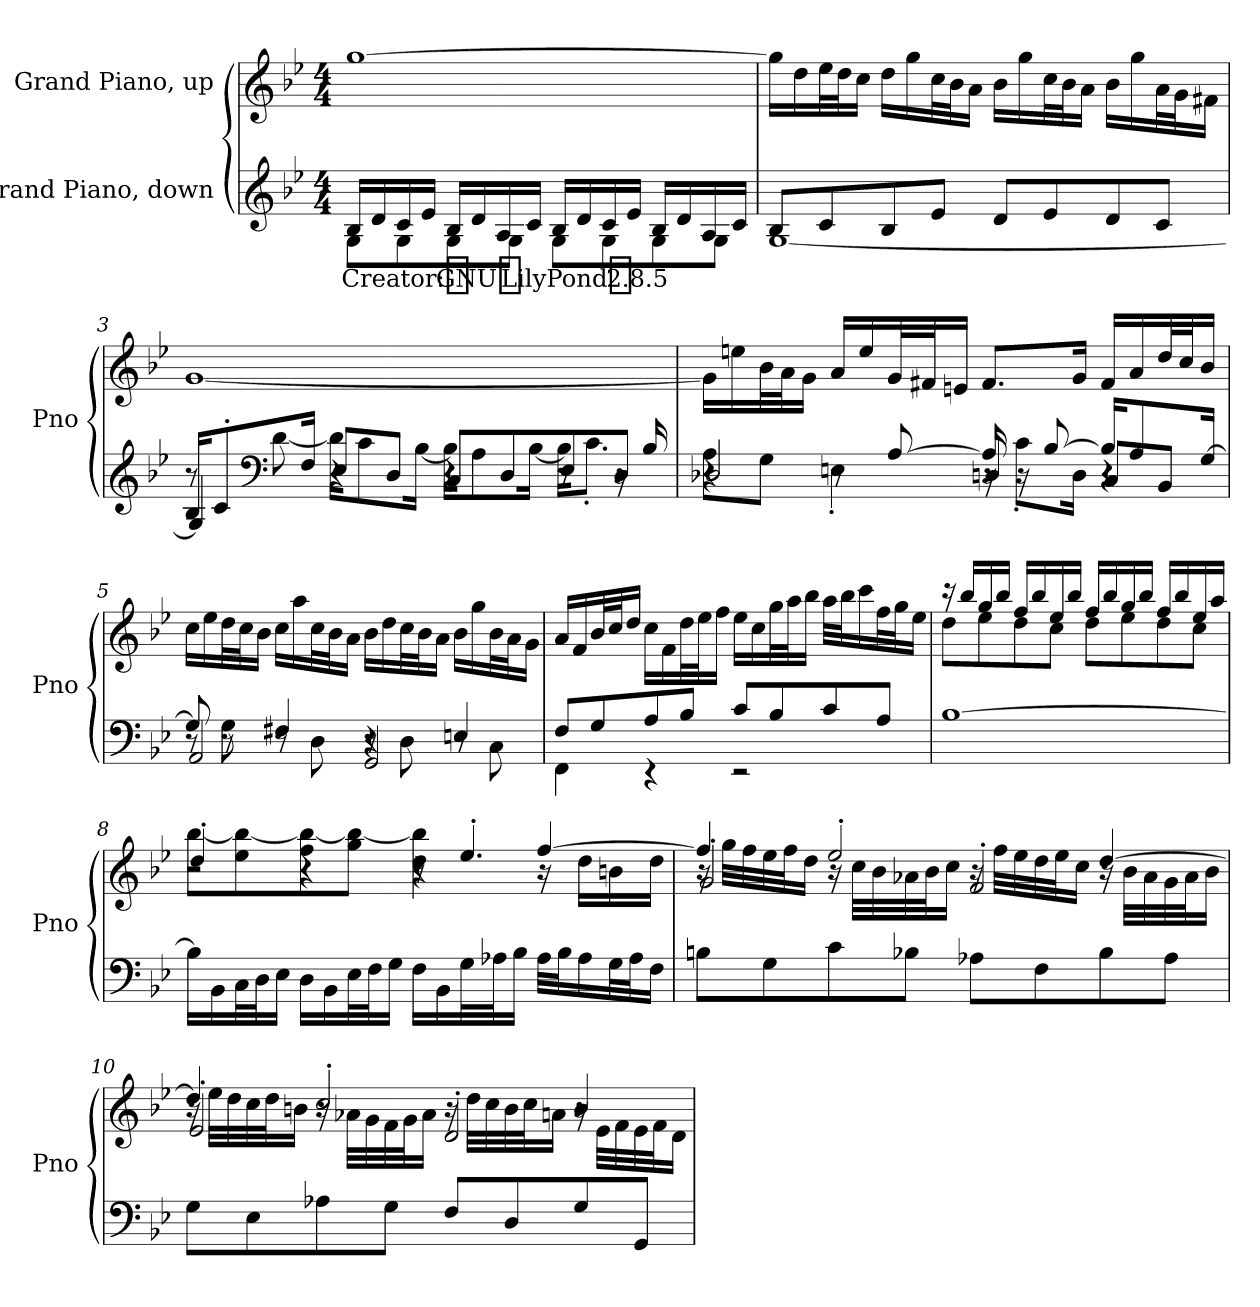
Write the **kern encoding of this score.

**kern	**text	**kern
*part2	*part2	*part1
*staff2	*staff2	*staff1
*I"Grand Piano, down	*	*I"Grand Piano, up
*I'Pno	*	*I'Pno
*clefG2	*	*clefG2
*k[b-e-]	*	*k[b-e-]
*M4/4	*	*M4/4
*MM27	*	*MM27
=1	=1	=1
!	!LO:LY:b	!
*^	*	*
16B-/LL	8G\L	Creator: GNU LilyPond 2.8.5	[1gg
16d/	.	.	.
16c/	8G\	.	.
16e-/JJ	.	.	.
16B-/LL	8G\	.	.
16d/	.	.	.
16A/	8G\J	.	.
16c/JJ	.	.	.
16B-/LL	8G\L	.	.
16d/	.	.	.
16c/	8G\	.	.
16e-/JJ	.	.	.
16B-/LL	8G\	.	.
16d/	.	.	.
16A/	8G\J	.	.
16c/JJ	.	.	.
!!LO:LB:g=z
=2	=2	=2	=2
8B-/L	[1G	.	16gg\LL]
.	.	.	16dd\
8c/	.	.	32ee-\L
.	.	.	32dd\J
.	.	.	16cc\JJ
8B-/	.	.	16dd\LL
.	.	.	16gg\
8e-/J	.	.	32cc\L
.	.	.	32b-\J
.	.	.	16a\JJ
8d/L	.	.	16b-\LL
.	.	.	16gg\
8e-/	.	.	32cc\L
.	.	.	32b-\J
.	.	.	16a\JJ
8d/	.	.	16b-\LL
.	.	.	16gg\
8c/J	.	.	32a\L
.	.	.	32g\J
.	.	.	16f#X\JJ
=3	=3	=3	=3
*	*^	*	*
16B-/KL	8r	4G/]	.	[1g
8c'/	.	.	.	.
*clefF4	*	*	*	*
.	[8d\	.	.	.
16F/Jk	.	.	.	.
4r	16d\KL]	8E-/L	.	.
.	8c\	.	.	.
.	.	8D/J	.	.
.	[16B-\Jk	.	.	.
4r	16B-\KL]	8C/L	.	.
.	8A\	.	.	.
.	.	8D/	.	.
.	[16B-\Jk	.	.	.
8r	16B-\KL]	8E-/	.	.
.	8.c'\J	.	.	.
16r	.	8D/J	.	.
16B-/	.	.	.	.
!!LO:LB:g=z
=4	=4	=4	=4	=4
4r	8A\L	2D-X/	.	16g\LL]
.	.	.	.	16een\
.	8G\J	.	.	32b-\L
.	.	.	.	32a\J
.	.	.	.	16g\JJ
8r	4En'\	.	.	16a/LL
.	.	.	.	16ee/
[8A/	.	.	.	32g/L
.	.	.	.	32f#X/J
.	.	.	.	16en/JJ
16A/]	16r	4Dn/	.	8.f#/L
16r	8c'\L	.	.	.
[8B-/	.	.	.	.
.	16D\Jk	.	.	16g/Jk
16B-/KL]	4r	8C/L	.	16f#/LL
8A/	.	.	.	16a/
.	.	8BB-/J	.	32dd/L
.	.	.	.	32cc/J
[16G/Jk	.	.	.	16b-/JJ
=5	=5	=5	=5	=5
8G/]	8r	2AA/	.	16cc\LL
.	.	.	.	16ee-\
8r	8G\	.	.	32dd\L
.	.	.	.	32cc\J
.	.	.	.	16b-\JJ
4F#X/	8r	.	.	16cc\LL
.	.	.	.	16aa\
.	8D\	.	.	32cc\L
.	.	.	.	32b-\J
.	.	.	.	16a\JJ
4r	8r	2GG/	.	16b-\LL
.	.	.	.	16dd\
.	8D\	.	.	32cc\L
.	.	.	.	32b-\J
.	.	.	.	16a\JJ
4En/	8r	.	.	16b-\LL
.	.	.	.	16gg\
.	8C\	.	.	32b-\L
.	.	.	.	32a\J
.	.	.	.	16g\JJ
*	*v	*v	*	*
!!LO:LB:g=z
=6	=6	=6	=6
8F/L	4FF\	.	16a/LL
.	.	.	16f/
8G/	.	.	32b-/L
.	.	.	32cc/J
.	.	.	16dd/JJ
8A/	4r	.	16cc\LL
.	.	.	16f\
8B-/J	.	.	32dd\L
.	.	.	32ee-\J
.	.	.	16ff\JJ
8c/L	2r	.	16ee-\LL
.	.	.	16cc\
8B-/	.	.	32gg\L
.	.	.	32aa\J
.	.	.	16bb-\JJ
8c/	.	.	32aa\LLL
.	.	.	32bb-\J
.	.	.	16ccc\
8A/J	.	.	32ff\L
.	.	.	32gg\J
.	.	.	16ee-\JJ
*v	*v	*	*
=7	=7	=7
*	*	*^
[1B-	.	16r	8dd\L
.	.	16bb-/LL	.
.	.	16gg/	8ee-\
.	.	16bb-/JJ	.
.	.	16ff/LL	8dd\
.	.	16bb-/	.
.	.	16ee-/	8cc\J
.	.	16bb-/JJ	.
.	.	16ff/LL	8dd\L
.	.	16bb-/	.
.	.	16gg/	8ee-\
.	.	16bb-/JJ	.
.	.	16ff/LL	8dd\
.	.	16bb-/	.
.	.	16ee-/	8cc\J
.	.	16aa/JJ	.
!!LO:LB:g=z
=8	=8	=8	=8
*	*	*	*^
16B-\LL]	.	2r	[8bb-\L	4dd'/
16BB-\	.	.	.	.
32C\L	.	.	8ee-\ 8bb-\_	.
32D\J	.	.	.	.
16E-\JJ	.	.	.	.
16D\LL	.	.	8ff\ 8bb-\_	4r
16BB-\	.	.	.	.
32E-\L	.	.	8gg\ 8bb-\_J	.
32F\J	.	.	.	.
16G\JJ	.	.	.	.
16F\LL	.	4r	4dd\ 4bb-\]	8r
16BB-\	.	.	.	.
32G\L	.	.	.	4.ee-'/
32A-X\J	.	.	.	.
16B-\JJ	.	.	.	.
32A-\LLL	.	[4ff/	16r	.
32B-\J	.	.	.	.
16A-\	.	.	16dd\LL	.
32G\L	.	.	16bn\	.
32A-\J	.	.	.	.
16F\JJ	.	.	16dd\JJ	.
=9	=9	=9	=9	=9
8Bn\L	.	4ff/]	16r	2g'/
.	.	.	32gg\LLL	.
.	.	.	32ff\	.
8G\	.	.	32ee-\	.
.	.	.	32ff\J	.
.	.	.	16dd\JJ	.
8c\	.	2ee-'/	16r	.
.	.	.	32cc\LLL	.
.	.	.	32b-\	.
8B-X\J	.	.	32a-X\	.
.	.	.	32b-\J	.
.	.	.	16cc\JJ	.
8A-X\L	.	.	16r	2f'/
.	.	.	32ff\LLL	.
.	.	.	32ee-\	.
8F\	.	.	32dd\	.
.	.	.	32ee-\J	.
.	.	.	16cc\JJ	.
8B-\	.	[4dd/	16r	.
.	.	.	32b-\LLL	.
.	.	.	32a-\	.
8A-\J	.	.	32g\	.
.	.	.	32a-\J	.
.	.	.	16b-\JJ	.
!!LO:LB:g=z	!!	!!
=10	=10	=10	=10	=10
8G\L	.	4dd/]	16r	2e-'/
.	.	.	32ee-\LLL	.
.	.	.	32dd\	.
8E-\	.	.	32cc\	.
.	.	.	32dd\J	.
.	.	.	16bn\JJ	.
8A-X\	.	2cc'/	16r	.
.	.	.	32a-X\LLL	.
.	.	.	32g\	.
8G\J	.	.	32f\	.
.	.	.	32g\J	.
.	.	.	16a-\JJ	.
8F/L	.	.	16r	2d'/
.	.	.	32dd\LLL	.
.	.	.	32cc\	.
8D/	.	.	32b\	.
.	.	.	32cc\J	.
.	.	.	16an\JJ	.
8G/	.	4b/	16r	.
.	.	.	32e-\LLL	.
.	.	.	32f\	.
8GG/J	.	.	32e-\	.
.	.	.	32f\J	.
.	.	.	16d\JJ	.
*	*	*v	*v	*v
=	=	=
*-	*-	*-
